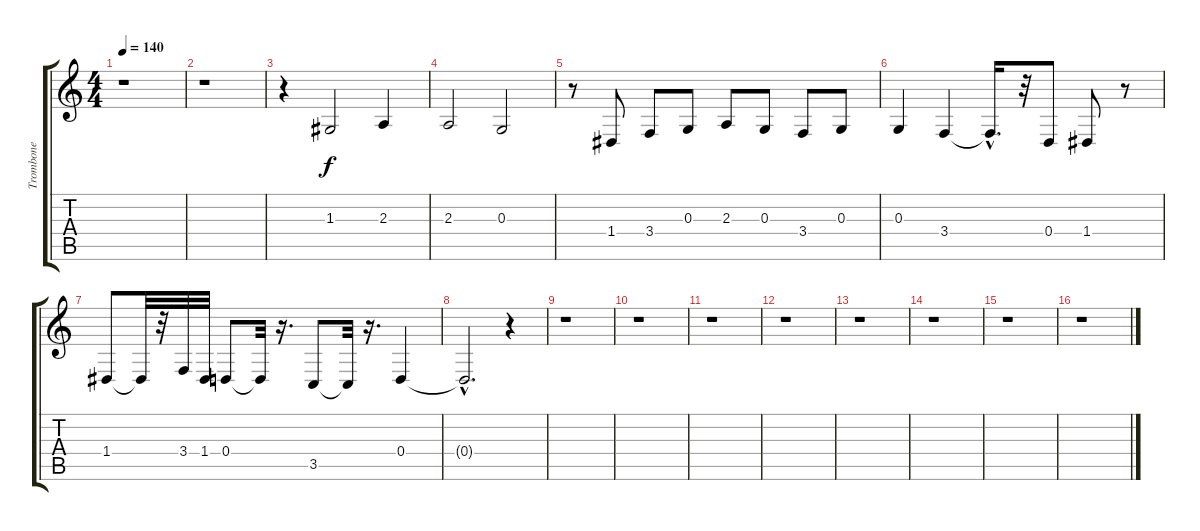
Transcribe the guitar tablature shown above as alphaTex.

\track ("Trombone" "Trombone") {instrument trombone}
\staff {score tabs}
\tuning (E4 B3 G3 D3 A2 E2) {hide}
\ts (4 4)
\tempo 140
\clef g2
\ks c
r.1{dy f instrument trombone} |
r.1 |
r.4 1.3.2 2.3.4 |
2.3.2 0.3.2 |
r.8 1.4.8 3.4.8 0.3.8 2.3.8 0.3.8 3.4.8 0.3.8 |
0.3.4 3.4.4 3.4{hac t}.16{d} r.32 0.4.8 1.4.8 r.8 |
1.4.8 1.4{t}.32 r.32 3.4.32 1.4.32 0.4.8 0.4{t}.32 r.16{d} 3.5.8 3.5{t}.32 r.16{d} 0.4.4 |
0.4{hac t}.2{d} r.4 |
r.1 |
r.1 |
r.1 |
r.1 |
r.1 |
r.1 |
r.1 |
r.1
